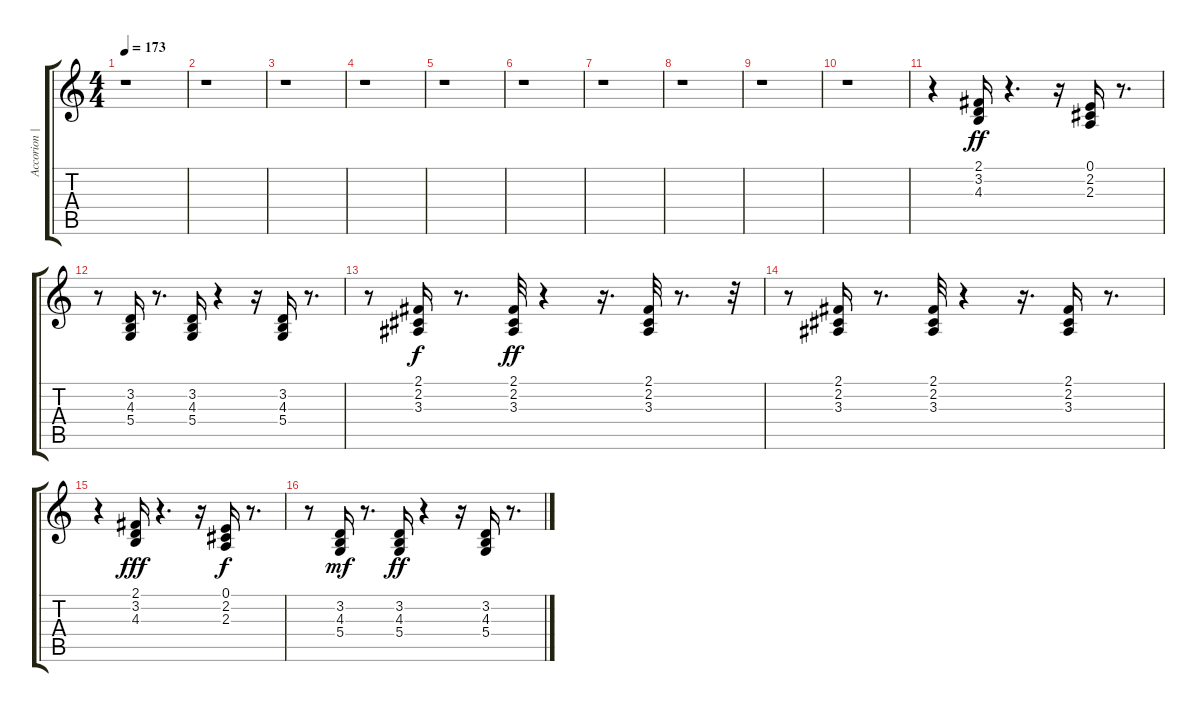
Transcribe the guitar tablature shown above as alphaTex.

\track ("Accorion ||  (chords)" "Accorion |") {instrument accordion}
\staff {score tabs}
\tuning (E4 B3 G3 D3 A2 E2) {hide}
\ts (4 4)
\tempo 173
\clef g2
\ks c
r.1{dy ff} |
r.1 |
r.1 |
r.1 |
r.1 |
r.1 |
r.1 |
r.1 |
r.1 |
r.1 |
r.4 (2.1 3.2 4.3).16 r.4{d} r.16 (0.1 2.2 2.3).16 r.8{d} |
r.8 (3.2 4.3 5.4).16 r.8{d} (3.2 4.3 5.4).16 r.4 r.16 (3.2 4.3 5.4).16 r.8{d} |
r.8 (2.1 2.2 3.3).16{dy f} r.8{d} (2.1 2.2 3.3).32{dy ff} r.4 r.16{d} (2.1 2.2 3.3).32 r.8{d} r.32 |
r.8 (2.1 2.2 3.3).16 r.8{d} (2.1 2.2 3.3).32 r.4 r.16{d} (2.1 2.2 3.3).16 r.8{d} |
r.4 (2.1 3.2 4.3).16{dy fff} r.4{d} r.16 (0.1 2.2 2.3).16{dy f} r.8{d} |
r.8 (3.2 4.3 5.4).16{dy mf} r.8{d} (3.2 4.3 5.4).16{dy ff} r.4 r.16 (3.2 4.3 5.4).16 r.8{d}
